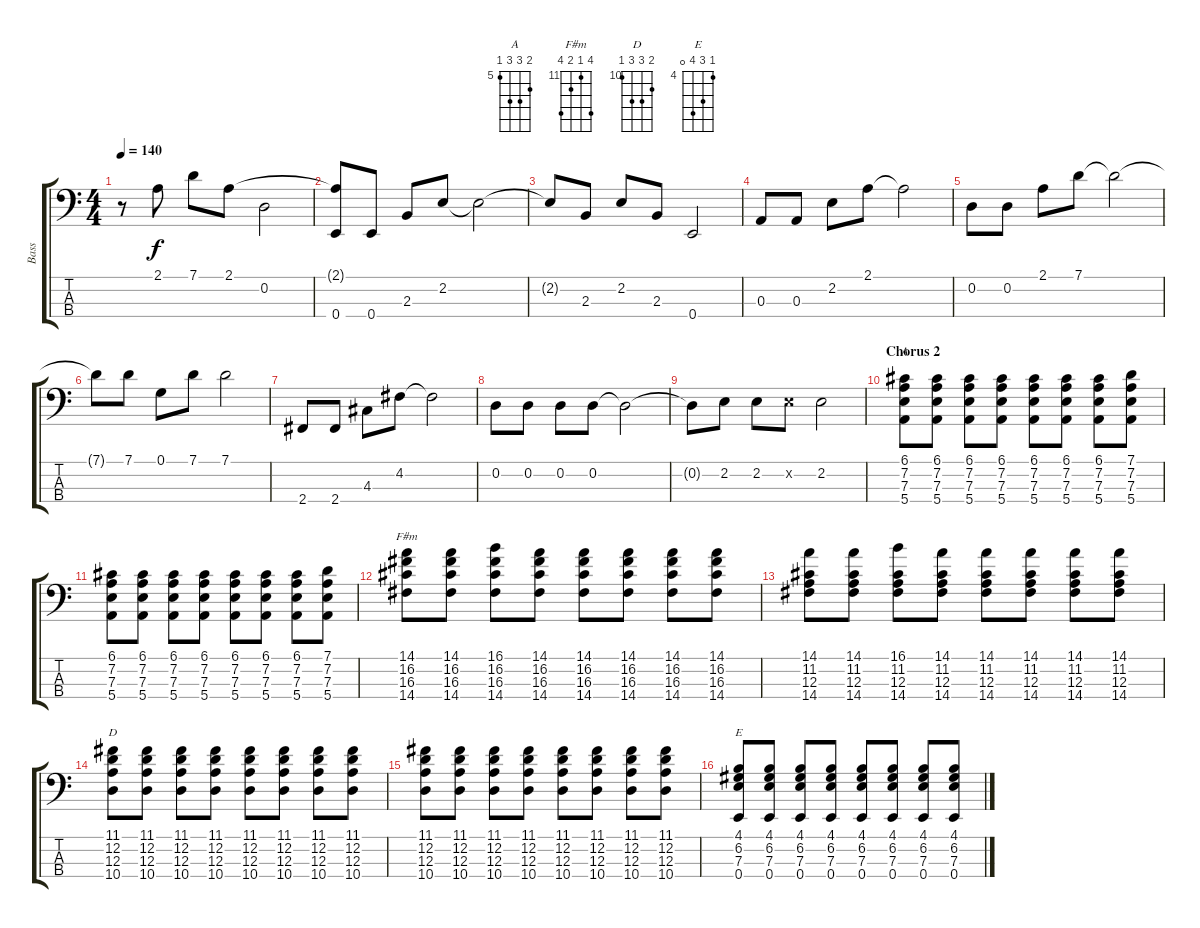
\track ("Bass" "Bass") {instrument slapbass1}
\staff {score tabs}
\tuning (G2 D2 A1 E1) {hide}
\chord ("A" 6 7 7 5) {firstfret 5}
\chord ("F#m" 14 11 12 14) {firstfret 11}
\chord ("D" 11 12 12 10) {firstfret 10}
\chord ("E" 4 6 7 0) {firstfret 4}
\ts (4 4)
\tempo 140
\clef f4
\ks c
r.8{dy f} 2.1.8 7.1.8 2.1.8 0.2.2 |
(2.1{t} 0.4).8 0.4.8 2.3.8 2.2.8 2.2{t}.2 |
2.2{t}.8 2.3.8 2.2.8 2.3.8 0.4.2 |
0.3.8 0.3.8 2.2.8 2.1.8 2.1{t}.2 |
0.2.8 0.2.8 2.1.8 7.1.8 7.1{t}.2 |
7.1{t}.8 7.1.8 0.1.8 7.1.8 7.1.2 |
2.4.8 2.4.8 4.3.8 4.2.8 4.2{t}.2 |
0.2.8 0.2.8 0.2.8 0.2.8 0.2{t}.2 |
0.2{t}.8 2.2.8 2.2.8 2.2{x}.8 2.2.2 |
\section ("" "Chorus 2")
(6.1 7.2 7.3 5.4).8{ch "A"} (6.1 7.2 7.3 5.4).8 (6.1 7.2 7.3 5.4).8 (6.1 7.2 7.3 5.4).8 (6.1 7.2 7.3 5.4).8 (6.1 7.2 7.3 5.4).8 (6.1 7.2 7.3 5.4).8 (7.1 7.2 7.3 5.4).8 |
(6.1 7.2 7.3 5.4).8 (6.1 7.2 7.3 5.4).8 (6.1 7.2 7.3 5.4).8 (6.1 7.2 7.3 5.4).8 (6.1 7.2 7.3 5.4).8 (6.1 7.2 7.3 5.4).8 (6.1 7.2 7.3 5.4).8 (7.1 7.2 7.3 5.4).8 |
(14.1 16.2 16.3 14.4).8{ch "F#m"} (14.1 16.2 16.3 14.4).8 (16.1 16.2 16.3 14.4).8 (14.1 16.2 16.3 14.4).8 (14.1 16.2 16.3 14.4).8 (14.1 16.2 16.3 14.4).8 (14.1 16.2 16.3 14.4).8 (14.1 16.2 16.3 14.4).8 |
(14.1 11.2 12.3 14.4).8 (14.1 11.2 12.3 14.4).8 (16.1 11.2 12.3 14.4).8 (14.1 11.2 12.3 14.4).8 (14.1 11.2 12.3 14.4).8 (14.1 11.2 12.3 14.4).8 (14.1 11.2 12.3 14.4).8 (14.1 11.2 12.3 14.4).8 |
(11.1 12.2 12.3 10.4).8{ch "D"} (11.1 12.2 12.3 10.4).8 (11.1 12.2 12.3 10.4).8 (11.1 12.2 12.3 10.4).8 (11.1 12.2 12.3 10.4).8 (11.1 12.2 12.3 10.4).8 (11.1 12.2 12.3 10.4).8 (11.1 12.2 12.3 10.4).8 |
(11.1 12.2 12.3 10.4).8 (11.1 12.2 12.3 10.4).8 (11.1 12.2 12.3 10.4).8 (11.1 12.2 12.3 10.4).8 (11.1 12.2 12.3 10.4).8 (11.1 12.2 12.3 10.4).8 (11.1 12.2 12.3 10.4).8 (11.1 12.2 12.3 10.4).8 |
(4.1 6.2 7.3 0.4).8{ch "E"} (4.1 6.2 7.3 0.4).8 (4.1 6.2 7.3 0.4).8 (4.1 6.2 7.3 0.4).8 (4.1 6.2 7.3 0.4).8 (4.1 6.2 7.3 0.4).8 (4.1 6.2 7.3 0.4).8 (4.1 6.2 7.3 0.4).8
